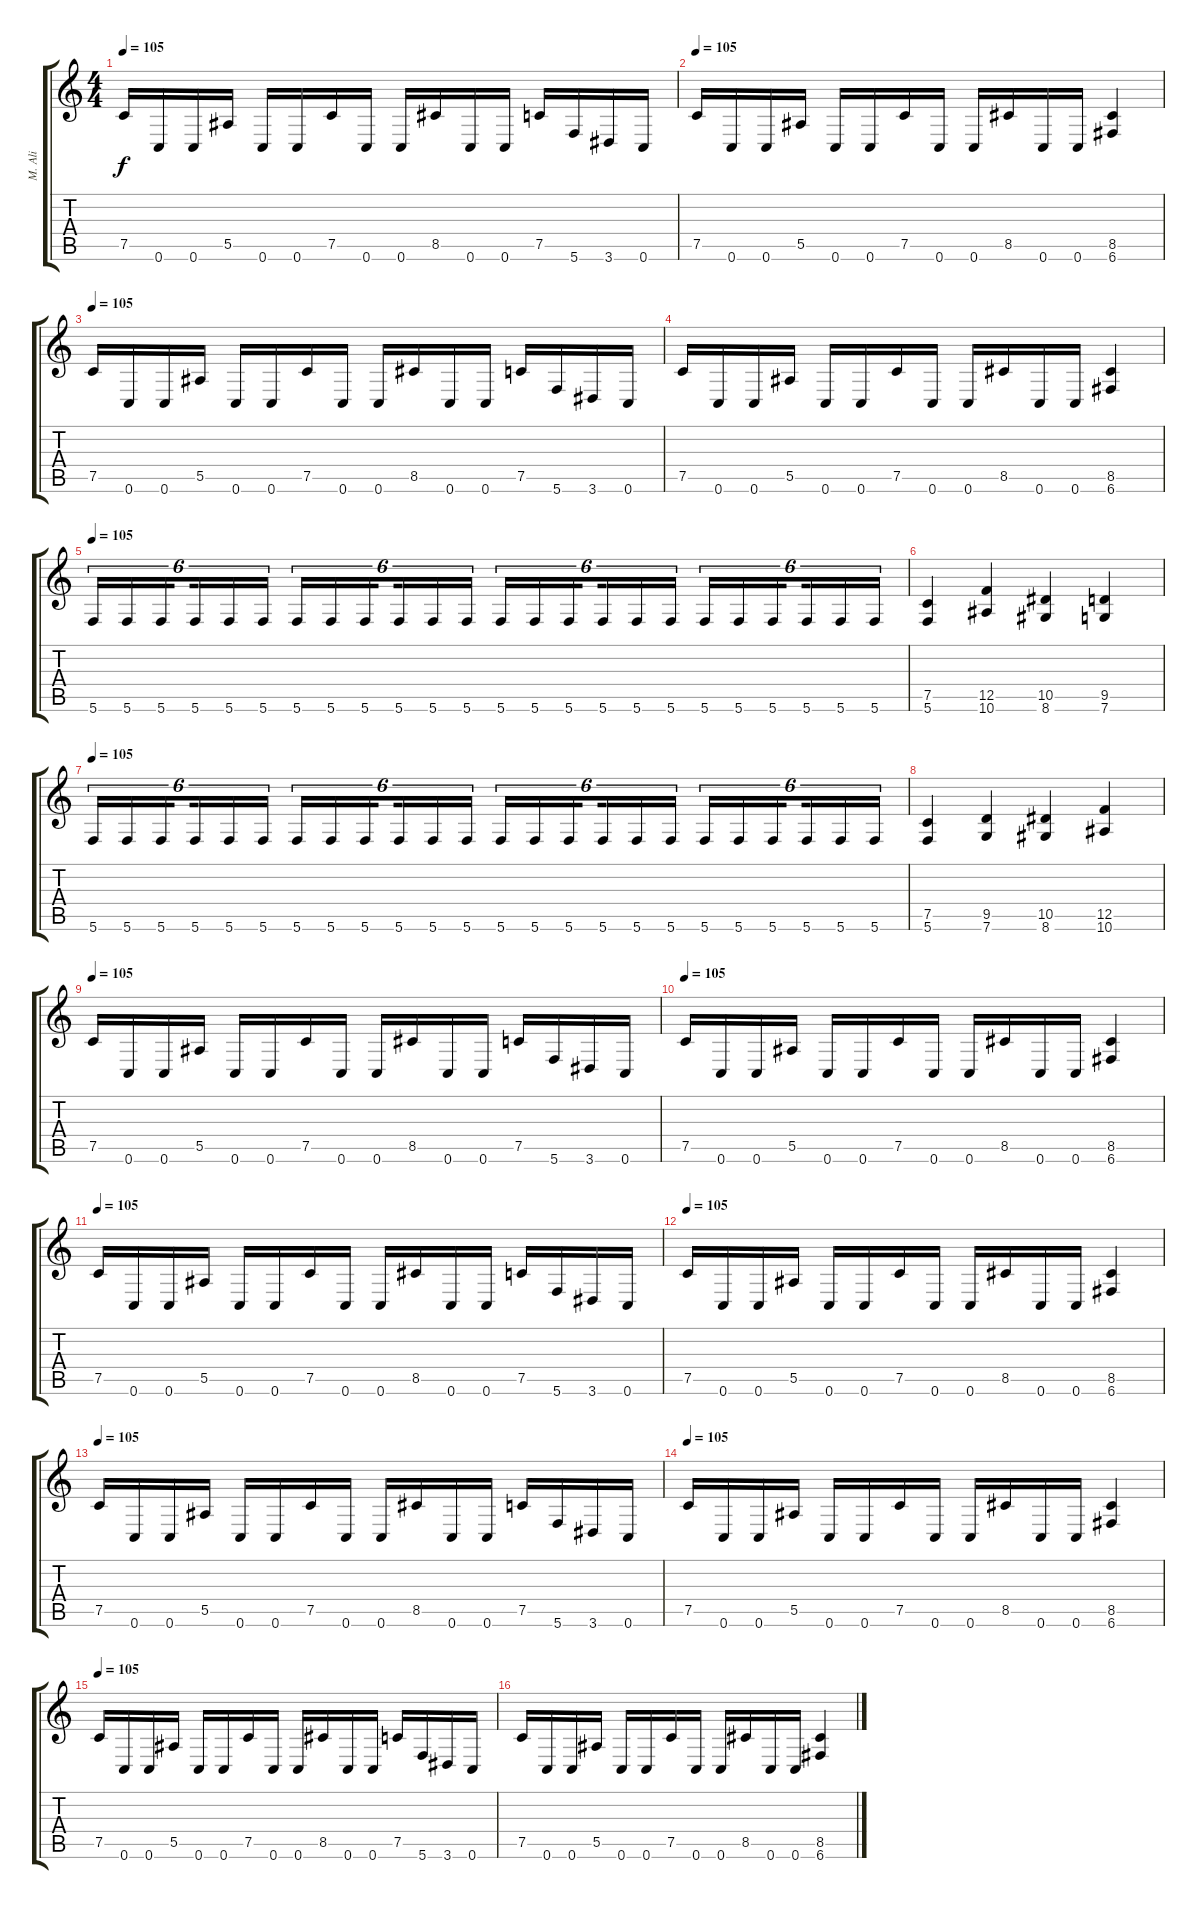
\track ("M. Ali" "M. Ali") {instrument distortionguitar}
\staff {score tabs}
\tuning (C4 G3 Eb3 Bb2 F2 C2) {hide}
\ts (4 4)
\tempo 105
\clef g2
\ks c
7.5.16{dy f} 0.6.16 0.6.16 5.5.16 0.6.16 0.6.16 7.5.16 0.6.16 0.6.16 8.5.16 0.6.16 0.6.16 7.5.16 5.6.16 3.6.16 0.6.16 |
\tempo 105
7.5.16 0.6.16 0.6.16 5.5.16 0.6.16 0.6.16 7.5.16 0.6.16 0.6.16 8.5.16 0.6.16 0.6.16 (8.5 6.6).4 |
\tempo 105
7.5.16 0.6.16 0.6.16 5.5.16 0.6.16 0.6.16 7.5.16 0.6.16 0.6.16 8.5.16 0.6.16 0.6.16 7.5.16 5.6.16 3.6.16 0.6.16 |
7.5.16 0.6.16 0.6.16 5.5.16 0.6.16 0.6.16 7.5.16 0.6.16 0.6.16 8.5.16 0.6.16 0.6.16 (8.5 6.6).4 |
\tempo 105
5.6.16{tu (6 4)} 5.6.16{tu (6 4)} 5.6.16{tu (6 4) beam splitsecondary} 5.6.16{tu (6 4)} 5.6.16{tu (6 4)} 5.6.16{tu (6 4)} 5.6.16{tu (6 4)} 5.6.16{tu (6 4)} 5.6.16{tu (6 4) beam splitsecondary} 5.6.16{tu (6 4)} 5.6.16{tu (6 4)} 5.6.16{tu (6 4)} 5.6.16{tu (6 4)} 5.6.16{tu (6 4)} 5.6.16{tu (6 4) beam splitsecondary} 5.6.16{tu (6 4)} 5.6.16{tu (6 4)} 5.6.16{tu (6 4)} 5.6.16{tu (6 4)} 5.6.16{tu (6 4)} 5.6.16{tu (6 4) beam splitsecondary} 5.6.16{tu (6 4)} 5.6.16{tu (6 4)} 5.6.16{tu (6 4)} |
(7.5 5.6).4 (12.5 10.6).4 (10.5 8.6).4 (9.5 7.6).4 |
\tempo 105
5.6.16{tu (6 4)} 5.6.16{tu (6 4)} 5.6.16{tu (6 4) beam splitsecondary} 5.6.16{tu (6 4)} 5.6.16{tu (6 4)} 5.6.16{tu (6 4)} 5.6.16{tu (6 4)} 5.6.16{tu (6 4)} 5.6.16{tu (6 4) beam splitsecondary} 5.6.16{tu (6 4)} 5.6.16{tu (6 4)} 5.6.16{tu (6 4)} 5.6.16{tu (6 4)} 5.6.16{tu (6 4)} 5.6.16{tu (6 4) beam splitsecondary} 5.6.16{tu (6 4)} 5.6.16{tu (6 4)} 5.6.16{tu (6 4)} 5.6.16{tu (6 4)} 5.6.16{tu (6 4)} 5.6.16{tu (6 4) beam splitsecondary} 5.6.16{tu (6 4)} 5.6.16{tu (6 4)} 5.6.16{tu (6 4)} |
(7.5 5.6).4 (9.5 7.6).4 (10.5 8.6).4 (12.5 10.6).4 |
\tempo 105
7.5.16 0.6.16 0.6.16 5.5.16 0.6.16 0.6.16 7.5.16 0.6.16 0.6.16 8.5.16 0.6.16 0.6.16 7.5.16 5.6.16 3.6.16 0.6.16 |
\tempo 105
7.5.16 0.6.16 0.6.16 5.5.16 0.6.16 0.6.16 7.5.16 0.6.16 0.6.16 8.5.16 0.6.16 0.6.16 (8.5 6.6).4 |
\tempo 105
7.5.16 0.6.16 0.6.16 5.5.16 0.6.16 0.6.16 7.5.16 0.6.16 0.6.16 8.5.16 0.6.16 0.6.16 7.5.16 5.6.16 3.6.16 0.6.16 |
\tempo 105
7.5.16 0.6.16 0.6.16 5.5.16 0.6.16 0.6.16 7.5.16 0.6.16 0.6.16 8.5.16 0.6.16 0.6.16 (8.5 6.6).4 |
\tempo 105
7.5.16 0.6.16 0.6.16 5.5.16 0.6.16 0.6.16 7.5.16 0.6.16 0.6.16 8.5.16 0.6.16 0.6.16 7.5.16 5.6.16 3.6.16 0.6.16 |
\tempo 105
7.5.16 0.6.16 0.6.16 5.5.16 0.6.16 0.6.16 7.5.16 0.6.16 0.6.16 8.5.16 0.6.16 0.6.16 (8.5 6.6).4 |
\tempo 105
7.5.16 0.6.16 0.6.16 5.5.16 0.6.16 0.6.16 7.5.16 0.6.16 0.6.16 8.5.16 0.6.16 0.6.16 7.5.16 5.6.16 3.6.16 0.6.16 |
7.5.16 0.6.16 0.6.16 5.5.16 0.6.16 0.6.16 7.5.16 0.6.16 0.6.16 8.5.16 0.6.16 0.6.16 (8.5 6.6).4
